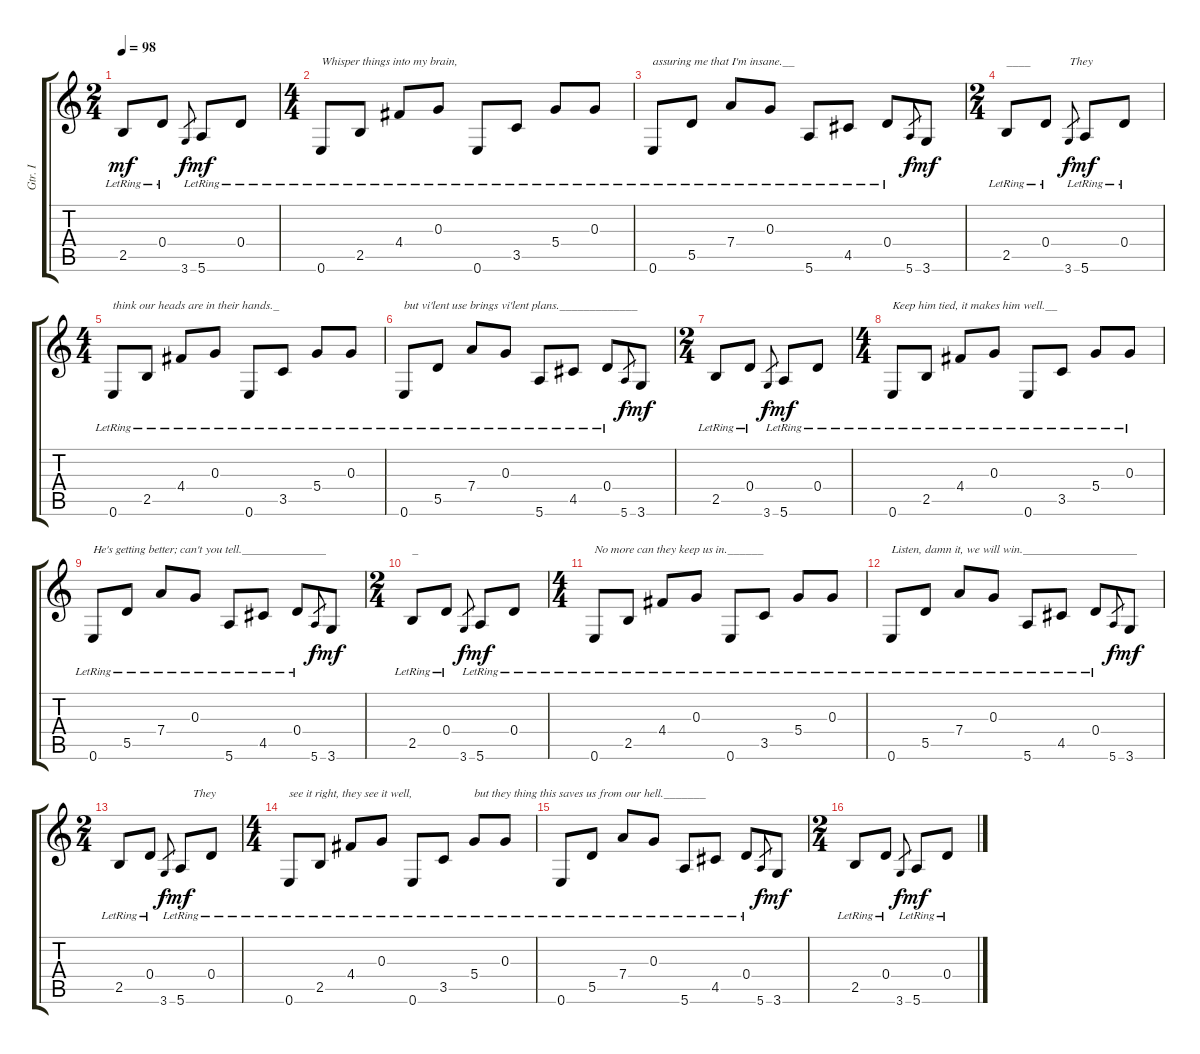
\track ("Gtr. I" "Gtr. I") {instrument distortionguitar}
\staff {score tabs}
\tuning (E4 B3 G3 D3 A2 E2) {hide}
\ts (2 4)
\tempo 98
\clef g2
\ks c
2.5{lr}.8{dy mf instrument electricguitarclean} 0.4{lr}.8 3.6.8{gr dy f} 5.6{lr}.8{dy mf} 0.4{lr}.8 |
\ts (4 4)
0.6{lr}.8{txt "Whisper things into my brain," instrument electricguitarclean} 2.5{lr}.8 4.4{lr}.8 0.3{lr}.8 0.6{lr}.8 3.5{lr}.8 5.4{lr}.8 0.3{lr}.8 |
0.6{lr}.8{txt "assuring me that I'm insane.__" instrument electricguitarclean} 5.5{lr}.8 7.4{lr}.8 0.3{lr}.8 5.6{lr}.8 4.5{lr}.8 0.4{lr}.8 5.6.8{gr dy f} 3.6.8{dy mf} |
\ts (2 4)
2.5{lr}.8{txt "____             They"} 0.4{lr}.8 3.6.8{gr dy f} 5.6{lr}.8{dy mf} 0.4{lr}.8 |
\ts (4 4)
0.6{lr}.8{txt "think our heads are in their hands._"} 2.5{lr}.8 4.4{lr}.8 0.3{lr}.8 0.6{lr}.8 3.5{lr}.8 5.4{lr}.8 0.3{lr}.8 |
0.6{lr}.8{txt "but vi'lent use brings vi'lent plans._____________"} 5.5{lr}.8 7.4{lr}.8 0.3{lr}.8 5.6{lr}.8 4.5{lr}.8 0.4{lr}.8 5.6.8{gr dy f} 3.6.8{dy mf} |
\ts (2 4)
2.5{lr}.8 0.4{lr}.8 3.6.8{gr dy f} 5.6{lr}.8{dy mf} 0.4{lr}.8 |
\ts (4 4)
0.6{lr}.8{txt "Keep him tied, it makes him well.__" instrument electricguitarclean} 2.5{lr}.8 4.4{lr}.8 0.3{lr}.8 0.6{lr}.8 3.5{lr}.8 5.4{lr}.8 0.3{lr}.8 |
0.6{lr}.8{txt "He's getting better; can't you tell.______________" instrument electricguitarclean} 5.5{lr}.8 7.4{lr}.8 0.3{lr}.8 5.6{lr}.8 4.5{lr}.8 0.4{lr}.8 5.6.8{gr dy f} 3.6.8{dy mf} |
\ts (2 4)
2.5{lr}.8{txt "_" instrument electricguitarclean} 0.4{lr}.8 3.6.8{gr dy f} 5.6{lr}.8{dy mf} 0.4{lr}.8 |
\ts (4 4)
0.6{lr}.8{txt "No more can they keep us in.______" instrument electricguitarclean} 2.5{lr}.8 4.4{lr}.8 0.3{lr}.8 0.6{lr}.8 3.5{lr}.8 5.4{lr}.8 0.3{lr}.8 |
0.6{lr}.8{txt "Listen, damn it, we will win.___________________"} 5.5{lr}.8 7.4{lr}.8 0.3{lr}.8 5.6{lr}.8 4.5{lr}.8 0.4{lr}.8 5.6.8{gr dy f} 3.6.8{dy mf} |
\ts (2 4)
2.5{lr}.8 0.4{lr}.8 3.6.8{gr dy f} 5.6{lr}.8{txt "    They" dy mf} 0.4{lr}.8 |
\ts (4 4)
0.6{lr}.8{txt "see it right, they see it well, " instrument electricguitarclean} 2.5{lr}.8 4.4{lr}.8 0.3{lr}.8 0.6{lr}.8 3.5{lr}.8 5.4{lr}.8{txt "but they thing this saves us from our hell._______"} 0.3{lr}.8 |
0.6{lr}.8{instrument electricguitarclean} 5.5{lr}.8 7.4{lr}.8 0.3{lr}.8 5.6{lr}.8 4.5{lr}.8 0.4{lr}.8 5.6.8{gr dy f} 3.6.8{dy mf} |
\ts (2 4)
2.5{lr}.8 0.4{lr}.8 3.6.8{gr dy f} 5.6{lr}.8{dy mf} 0.4{lr}.8
